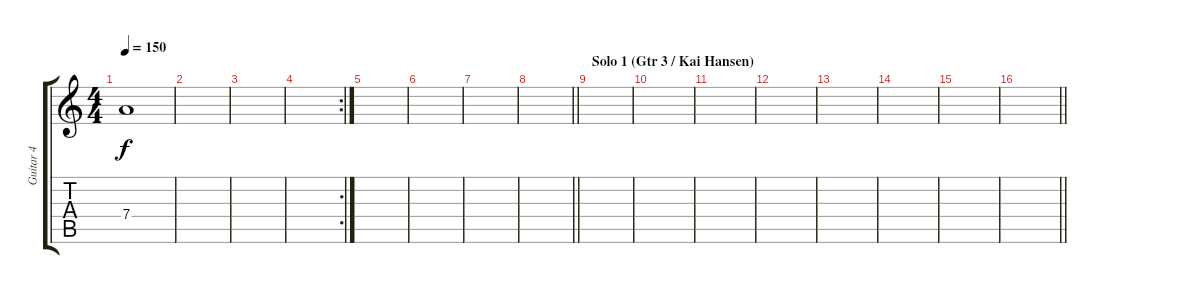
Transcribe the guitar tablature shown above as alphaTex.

\track ("Guitar 4" "Guitar 4") {instrument overdrivenguitar}
\staff {score tabs}
\tuning (E4 B3 G3 D3 A2 E2) {hide}
\ts (4 4)
\tempo 150
\clef g2
\ks c
7.4.1{dy f} |
|
|
\rc 2
|
|
|
|
\barLineRight lightlight
|
\section ("" "Solo 1 (Gtr 3 / Kai Hansen)")
|
|
|
|
|
|
|
\barLineRight lightlight
